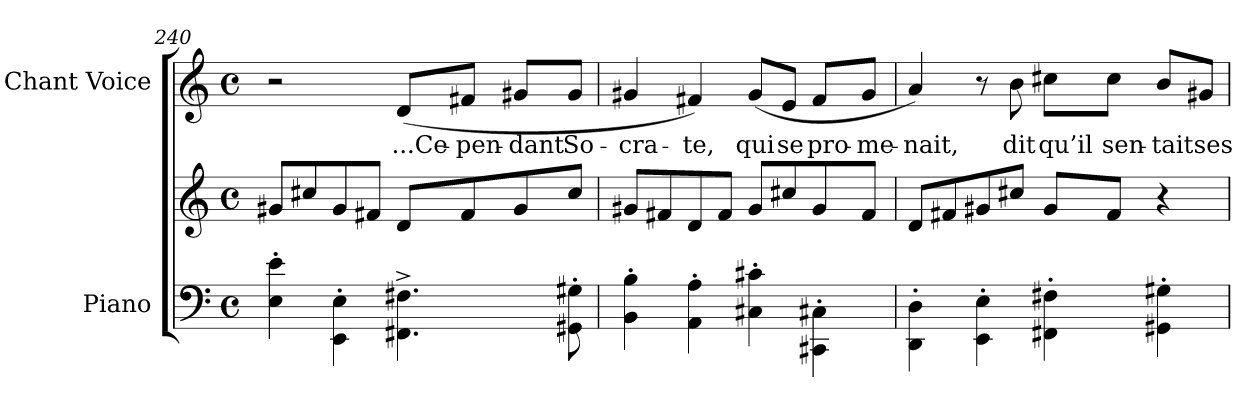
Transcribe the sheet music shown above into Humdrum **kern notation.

**kern	**kern	**kern	**text
*part2	*part2	*part1	*part1
*staff3	*staff2	*staff1	*staff1
*I"Piano	*	*I"Chant Voice	*
*I'Pno	*	*	*
*clefF4	*clefG2	*clefG2	*
*k[]	*k[]	*k[]	*
*M4/4	*M4/4	*M4/4	*
*met(c)	*met(c)	*met(c)	*
=240	=240	=240	=240
4E\'> 4e\'>	8g#X/L	2r	.
.	8cc#X/	.	.
4EE\'> 4E\'>	8g#/	.	.
.	8f#X/J	.	.
4.FF#X\^ 4.F#X\^	8d/L	(>8d/L	...Ce-
.	8f#/	8f#X/J	-pen-
.	8g#/	8g#X/L	-dant
8GG#X\'> 8G#X\'>	8cc#/J	8g#/J	So-
=241	=241	=241	=241
4BB\'> 4B\'>	8g#X/L	4g#X/	-cra-
.	8f#X/	.	.
4AA\'> 4A\'>	8d/	4f#X/)	-te,
.	8f#/J	.	.
4C#X\'> 4c#X\'>	8g#/L	(>8g#/L	qui
.	8cc#X/	8e/J	se
4CC#X\'> 4C#X\'>	8g#/	8f#/L	pro-
.	8f#/J	8g#/J	-me-
=242	=242	=242	=242
4DD\'> 4D\'>	8d/L	4a/)	-nait,
.	8f#X/	.	.
4EE\'> 4E\'>	8g#X/	8r	.
.	8cc#X/J	8b\	dit
4FF#X\'> 4F#X\'>	8g#/L	8cc#X\L	qu’il
.	8f#/J	8cc#\J	sen-
4GG#X\'> 4G#X\'>	4r	8b/L	-tait
.	.	8g#X/J	ses
=	=	=	=
*-	*-	*-	*-
